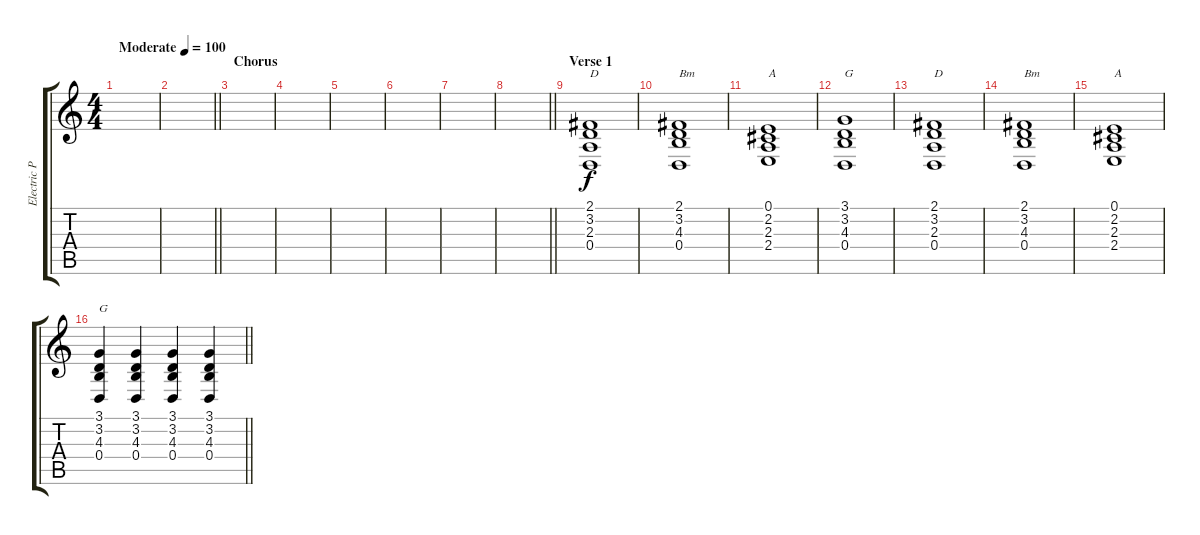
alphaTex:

\track ("Electric Piano" "Electric P") {instrument electricpiano1}
\staff {score tabs}
\tuning (E4 B3 G3 D3 A2 E2) {hide}
\ts (4 4)
\tempo (100 "Moderate")
\clef g2
\ks c
|
\barLineRight lightlight
|
\section ("" "Chorus")
|
|
|
|
|
\barLineRight lightlight
|
\section ("" "Verse 1")
(2.1 3.2 2.3 0.4).1{txt "D"} |
(2.1 3.2 4.3 0.4).1{txt "Bm"} |
(0.1 2.2 2.3 2.4).1{txt "A"} |
(3.1 3.2 4.3 0.4).1{txt "G"} |
(2.1 3.2 2.3 0.4).1{txt "D"} |
(2.1 3.2 4.3 0.4).1{txt "Bm"} |
(0.1 2.2 2.3 2.4).1{txt "A"} |
\barLineRight lightlight
(3.1 3.2 4.3 0.4).4{txt "G"} (3.1 3.2 4.3 0.4).4 (3.1 3.2 4.3 0.4).4 (3.1 3.2 4.3 0.4).4
